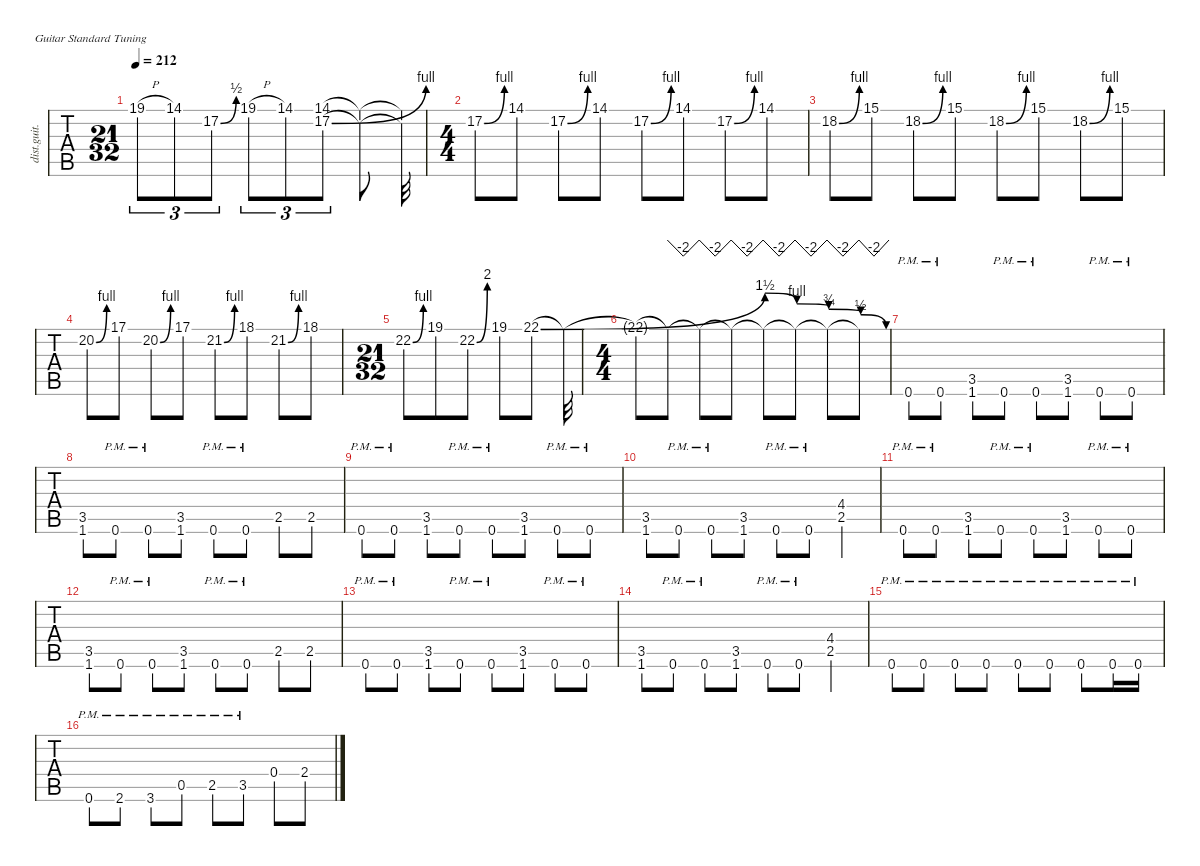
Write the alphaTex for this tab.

\defaultSystemsLayout 4
\hideDynamics
\bracketExtendMode nobrackets
\track ("Rhythm Guitar (James)" "dist.guit.") {defaultSystemsLayout 4 multiBarRest instrument distortionguitar}
\staff {tabs}
\tuning (E4 B3 G3 D3 A2 E2)
\ts (21 32)
\beaming (8 3 2)
\tempo 212
\clef g2
\ks c
19.1{h}.8{tu (3 2) dy mf} 14.1{acc #}.8{tu (3 2)} 17.2{be (bend 0 0 59.4 2)}.8{tu (3 2)} 19.1{h}.8{tu (3 2)} 14.1{acc #}.8{tu (3 2)} (17.2{be (bend 0 0 59.4 4)} 14.1{acc #}).8{tu (3 2)} (17.2{t} 14.1{t acc #}).8 (17.2{t} 14.1{t acc #}).32 |
\ts (4 4)
\beaming (8 2 2 2 2)
17.2{be (bend 0 0 32.4 4)}.8 14.1{acc #}.8 17.2{be (bend 0 0 32.4 4)}.8 14.1{acc #}.8 17.2{be (bend 0 0 32.4 4)}.8 14.1{acc #}.8 17.2{be (bend 0 0 32.4 4)}.8 14.1{acc #}.8 |
18.2{be (bend 0 0 32.4 4)}.8 15.1.8 18.2{be (bend 0 0 32.4 4)}.8 15.1.8 18.2{be (bend 0 0 32.4 4)}.8 15.1.8 18.2{be (bend 0 0 32.4 4)}.8 15.1.8 |
20.2{be (bend 0 0 32.4 4)}.8 17.1.8 20.2{be (bend 0 0 32.4 4)}.8 17.1.8 21.2{be (bend 0 0 32.4 4) acc #}.8 18.1{acc #}.8 21.2{be (bend 0 0 32.4 4) acc #}.8 18.1{acc #}.8 |
\ts (21 32)
\beaming (8 3 2)
22.2{be (bend 0 0 34.8 4)}.8 19.1.8 22.2{be (bend 0 0 59.4 8)}.8 19.1.8 22.1{be (bend 0 0 9.6 6)}.8 22.1{t}.32 |
\ts (4 4)
\beaming (8 2 2 2 2)
22.1{t}.8 22.1{t}.8{tbe (dip default 0 0 15 -8 30 0)} 22.1{t}.8{tbe (dip default 0 0 15 -8 30 0)} 22.1{t}.8{tbe (dip default 0 0 15 -8 30 0)} 22.1{be (prebendrelease 0 6 59.4 4) t}.8{tbe (dip default 0 0 15 -8 30 0)} 22.1{be (release 0 4 59.4 3) t}.8{tbe (dip default 0 0 15 -8 30 0)} 22.1{be (release 0 3 59.4 2) t}.8{tbe (dip default 0 0 15 -8 30 0)} 22.1{be (release 0 2 25.8 0) t}.8{tbe (dip default 0 0 15 -8 30 0)} |
0.6{pm}.8 0.6{pm}.8 (1.6 3.5).8 0.6{pm}.8 0.6{pm}.8 (1.6 3.5).8 0.6{pm}.8 0.6{pm}.8 |
(1.6 3.5).8 0.6{pm}.8 0.6{pm}.8 (1.6 3.5).8 0.6{pm}.8 0.6{pm}.8 2.5.8 2.5.8 |
0.6{pm}.8 0.6{pm}.8 (1.6 3.5).8 0.6{pm}.8 0.6{pm}.8 (1.6 3.5).8 0.6{pm}.8 0.6{pm}.8 |
(1.6 3.5).8 0.6{pm}.8 0.6{pm}.8 (1.6 3.5).8 0.6{pm}.8 0.6{pm}.8 (2.5 4.4{acc #}).4 |
0.6{pm}.8 0.6{pm}.8 (1.6 3.5).8 0.6{pm}.8 0.6{pm}.8 (1.6 3.5).8 0.6{pm}.8 0.6{pm}.8 |
(1.6 3.5).8 0.6{pm}.8 0.6{pm}.8 (1.6 3.5).8 0.6{pm}.8 0.6{pm}.8 2.5.8 2.5.8 |
0.6{pm}.8 0.6{pm}.8 (1.6 3.5).8 0.6{pm}.8 0.6{pm}.8 (1.6 3.5).8 0.6{pm}.8 0.6{pm}.8 |
(1.6 3.5).8 0.6{pm}.8 0.6{pm}.8 (1.6 3.5).8 0.6{pm}.8 0.6{pm}.8 (2.5 4.4{acc #}).4 |
0.6{pm}.8 0.6{pm}.8 0.6{pm}.8 0.6{pm}.8 0.6{pm}.8 0.6{pm}.8 0.6{pm}.8 0.6{pm}.16 0.6{pm}.16 |
0.6{pm}.8 2.6{pm acc #}.8 3.6{pm}.8 0.5{pm}.8 2.5{pm}.8 3.5{pm}.8 0.4.8 2.4.8
